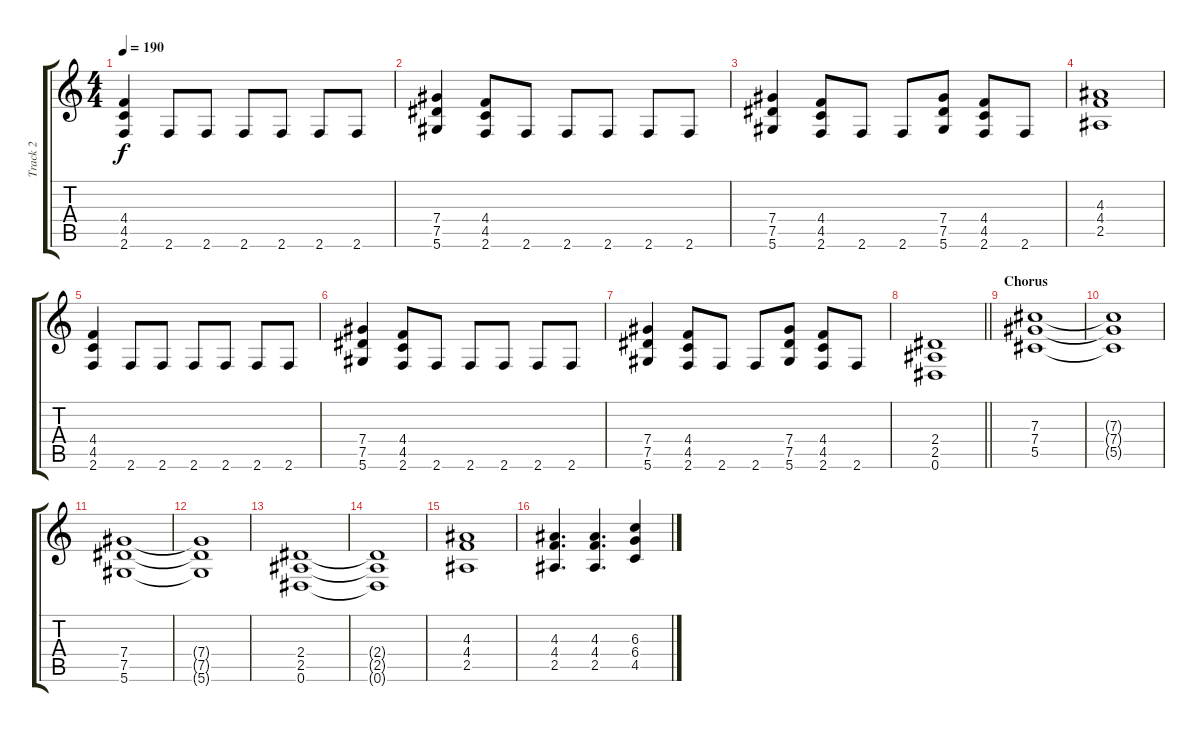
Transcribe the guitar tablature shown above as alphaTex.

\track ("Track 2" "Track 2") {instrument distortionguitar}
\staff {score tabs}
\tuning (Eb4 Bb3 Gb3 Db3 Ab2 Eb2) {hide}
\ts (4 4)
\tempo 190
\clef g2
\ks c
(4.4 4.5 2.6).4{dy f} 2.6.8 2.6.8 2.6.8 2.6.8 2.6.8 2.6.8 |
(7.4 7.5 5.6).4 (4.4 4.5 2.6).8 2.6.8 2.6.8 2.6.8 2.6.8 2.6.8 |
(7.4 7.5 5.6).4 (4.4 4.5 2.6).8 2.6.8 2.6.8 (7.4 7.5 5.6).8 (4.4 4.5 2.6).8 2.6.8 |
(4.3 4.4 2.5).1 |
(4.4 4.5 2.6).4 2.6.8 2.6.8 2.6.8 2.6.8 2.6.8 2.6.8 |
(7.4 7.5 5.6).4 (4.4 4.5 2.6).8 2.6.8 2.6.8 2.6.8 2.6.8 2.6.8 |
(7.4 7.5 5.6).4 (4.4 4.5 2.6).8 2.6.8 2.6.8 (7.4 7.5 5.6).8 (4.4 4.5 2.6).8 2.6.8 |
\barLineRight lightlight
(2.4 2.5 0.6).1 |
\section ("" "Chorus")
(7.3 7.4 5.5).1 |
(7.3{t} 7.4{t} 5.5{t}).1 |
(7.4 7.5 5.6).1 |
(7.4{t} 7.5{t} 5.6{t}).1 |
(2.4 2.5 0.6).1 |
(2.4{t} 2.5{t} 0.6{t}).1 |
(4.3 4.4 2.5).1 |
(4.3 4.4 2.5).4{d} (4.3 4.4 2.5).4{d} (6.3 6.4 4.5).4
